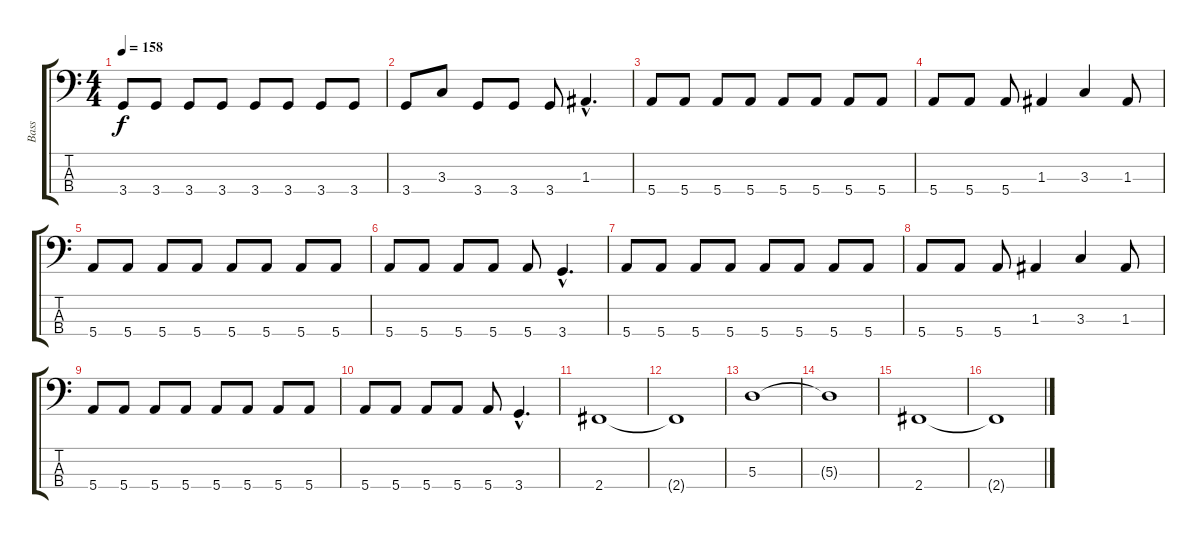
\track ("Bass" "Bass") {instrument electricbassfinger}
\staff {score tabs}
\tuning (G2 D2 A1 E1) {hide}
\ts (4 4)
\tempo 158
\clef f4
\ks c
3.4.8{dy f} 3.4.8 3.4.8 3.4.8 3.4.8 3.4.8 3.4.8 3.4.8 |
3.4.8 3.3.8 3.4.8 3.4.8 3.4.8 1.3{hac}.4{d} |
5.4.8 5.4.8 5.4.8 5.4.8 5.4.8 5.4.8 5.4.8 5.4.8 |
5.4.8 5.4.8 5.4.8 1.3.4 3.3.4 1.3.8 |
5.4.8 5.4.8 5.4.8 5.4.8 5.4.8 5.4.8 5.4.8 5.4.8 |
5.4.8 5.4.8 5.4.8 5.4.8 5.4.8 3.4{hac}.4{d} |
5.4.8 5.4.8 5.4.8 5.4.8 5.4.8 5.4.8 5.4.8 5.4.8 |
5.4.8 5.4.8 5.4.8 1.3.4 3.3.4 1.3.8 |
5.4.8 5.4.8 5.4.8 5.4.8 5.4.8 5.4.8 5.4.8 5.4.8 |
5.4.8 5.4.8 5.4.8 5.4.8 5.4.8 3.4{hac}.4{d} |
2.4.1 |
2.4{t}.1 |
5.3.1 |
5.3{t}.1 |
2.4.1 |
2.4{t}.1
